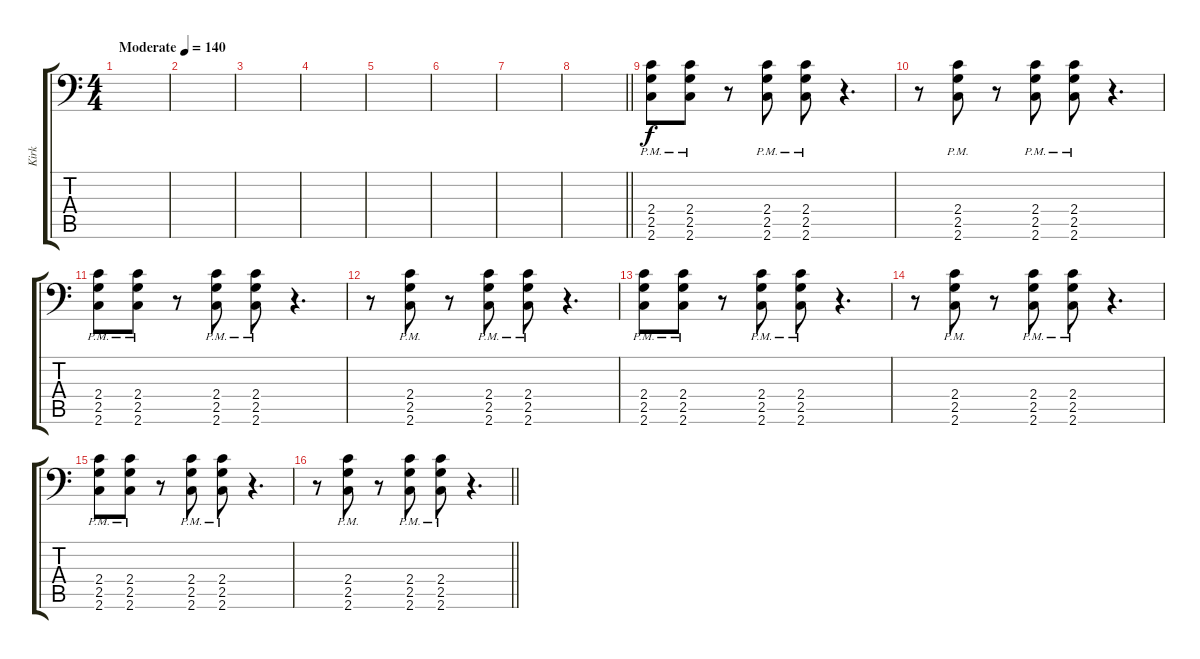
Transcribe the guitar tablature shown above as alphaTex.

\track ("Kirk" "Kirk") {instrument distortionguitar}
\staff {score tabs}
\tuning (C4 G3 Eb3 Bb2 F2 Bb1) {hide}
\ts (4 4)
\tempo (140 "Moderate")
\clef f4
\ks c
|
|
|
|
|
|
|
\barLineRight lightlight
|
\section ("" "")
(2.4{pm} 2.5{pm} 2.6{pm}).8{volume 7} (2.4{pm} 2.5{pm} 2.6{pm}).8 r.8 (2.4{pm} 2.5{pm} 2.6{pm}).8 (2.4{pm} 2.5{pm} 2.6{pm}).8 r.4{d} |
r.8 (2.4{pm} 2.5{pm} 2.6{pm}).8 r.8 (2.4{pm} 2.5{pm} 2.6{pm}).8 (2.4{pm} 2.5{pm} 2.6{pm}).8 r.4{d} |
(2.4{pm} 2.5{pm} 2.6{pm}).8 (2.4{pm} 2.5{pm} 2.6{pm}).8 r.8 (2.4{pm} 2.5{pm} 2.6{pm}).8 (2.4{pm} 2.5{pm} 2.6{pm}).8 r.4{d} |
r.8 (2.4{pm} 2.5{pm} 2.6{pm}).8 r.8 (2.4{pm} 2.5{pm} 2.6{pm}).8 (2.4{pm} 2.5{pm} 2.6{pm}).8 r.4{d} |
(2.4{pm} 2.5{pm} 2.6{pm}).8 (2.4{pm} 2.5{pm} 2.6{pm}).8 r.8 (2.4{pm} 2.5{pm} 2.6{pm}).8 (2.4{pm} 2.5{pm} 2.6{pm}).8 r.4{d} |
r.8 (2.4{pm} 2.5{pm} 2.6{pm}).8 r.8 (2.4{pm} 2.5{pm} 2.6{pm}).8 (2.4{pm} 2.5{pm} 2.6{pm}).8 r.4{d} |
(2.4{pm} 2.5{pm} 2.6{pm}).8 (2.4{pm} 2.5{pm} 2.6{pm}).8 r.8 (2.4{pm} 2.5{pm} 2.6{pm}).8 (2.4{pm} 2.5{pm} 2.6{pm}).8 r.4{d} |
\barLineRight lightlight
r.8 (2.4{pm} 2.5{pm} 2.6{pm}).8 r.8 (2.4{pm} 2.5{pm} 2.6{pm}).8 (2.4{pm} 2.5{pm} 2.6{pm}).8 r.4{d}
